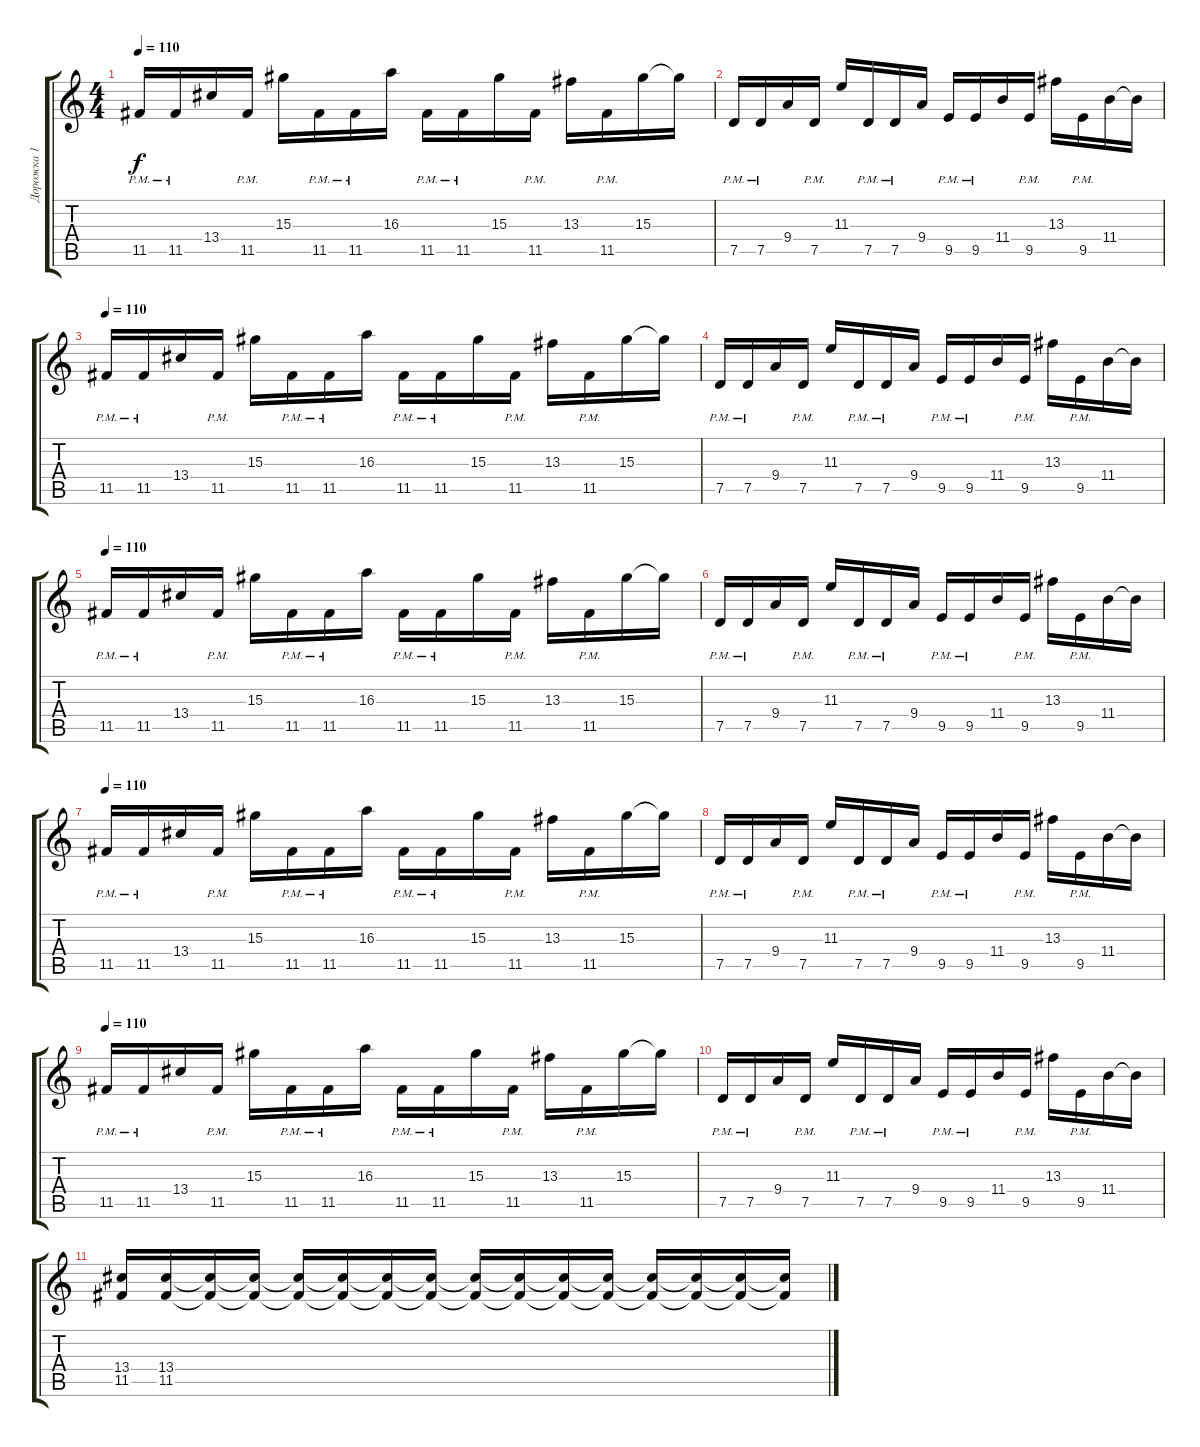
\track ("Дорожка 1" "Дорожка 1") {instrument distortionguitar}
\staff {score tabs}
\tuning (D4 A3 F3 C3 G2 D2) {hide}
\ts (4 4)
\tempo 110
\clef g2
\ks c
11.5{pm}.16{dy f} 11.5{pm}.16 13.4.16 11.5{pm}.16 15.3.16 11.5{pm}.16 11.5{pm}.16 16.3.16 11.5{pm}.16 11.5{pm}.16 15.3.16 11.5{pm}.16 13.3.16 11.5{pm}.16 15.3.16 15.3{t}.16 |
7.5{pm}.16 7.5{pm}.16 9.4.16 7.5{pm}.16 11.3.16 7.5{pm}.16 7.5{pm}.16 9.4.16 9.5{pm}.16 9.5{pm}.16 11.4.16 9.5{pm}.16 13.3.16 9.5{pm}.16 11.4.16 11.4{t}.16 |
\tempo 110
11.5{pm}.16 11.5{pm}.16 13.4.16 11.5{pm}.16 15.3.16 11.5{pm}.16 11.5{pm}.16 16.3.16 11.5{pm}.16 11.5{pm}.16 15.3.16 11.5{pm}.16 13.3.16 11.5{pm}.16 15.3.16 15.3{t}.16 |
7.5{pm}.16 7.5{pm}.16 9.4.16 7.5{pm}.16 11.3.16 7.5{pm}.16 7.5{pm}.16 9.4.16 9.5{pm}.16 9.5{pm}.16 11.4.16 9.5{pm}.16 13.3.16 9.5{pm}.16 11.4.16 11.4{t}.16 |
\tempo 110
11.5{pm}.16 11.5{pm}.16 13.4.16 11.5{pm}.16 15.3.16 11.5{pm}.16 11.5{pm}.16 16.3.16 11.5{pm}.16 11.5{pm}.16 15.3.16 11.5{pm}.16 13.3.16 11.5{pm}.16 15.3.16 15.3{t}.16 |
7.5{pm}.16 7.5{pm}.16 9.4.16 7.5{pm}.16 11.3.16 7.5{pm}.16 7.5{pm}.16 9.4.16 9.5{pm}.16 9.5{pm}.16 11.4.16 9.5{pm}.16 13.3.16 9.5{pm}.16 11.4.16 11.4{t}.16 |
\tempo 110
11.5{pm}.16 11.5{pm}.16 13.4.16 11.5{pm}.16 15.3.16 11.5{pm}.16 11.5{pm}.16 16.3.16 11.5{pm}.16 11.5{pm}.16 15.3.16 11.5{pm}.16 13.3.16 11.5{pm}.16 15.3.16 15.3{t}.16 |
7.5{pm}.16 7.5{pm}.16 9.4.16 7.5{pm}.16 11.3.16 7.5{pm}.16 7.5{pm}.16 9.4.16 9.5{pm}.16 9.5{pm}.16 11.4.16 9.5{pm}.16 13.3.16 9.5{pm}.16 11.4.16 11.4{t}.16 |
\tempo 110
11.5{pm}.16 11.5{pm}.16 13.4.16 11.5{pm}.16 15.3.16 11.5{pm}.16 11.5{pm}.16 16.3.16 11.5{pm}.16 11.5{pm}.16 15.3.16 11.5{pm}.16 13.3.16 11.5{pm}.16 15.3.16 15.3{t}.16 |
7.5{pm}.16 7.5{pm}.16 9.4.16 7.5{pm}.16 11.3.16 7.5{pm}.16 7.5{pm}.16 9.4.16 9.5{pm}.16 9.5{pm}.16 11.4.16 9.5{pm}.16 13.3.16 9.5{pm}.16 11.4.16 11.4{t}.16 |
(13.4 11.5).16 (13.4 11.5).16 (13.4{t} 11.5{t}).16 (13.4{t} 11.5{t}).16 (13.4{t} 11.5{t}).16 (13.4{t} 11.5{t}).16 (13.4{t} 11.5{t}).16 (13.4{t} 11.5{t}).16 (13.4{t} 11.5{t}).16 (13.4{t} 11.5{t}).16 (13.4{t} 11.5{t}).16 (13.4{t} 11.5{t}).16 (13.4{t} 11.5{t}).16 (13.4{t} 11.5{t}).16 (13.4{t} 11.5{t}).16 (13.4{t} 11.5{t}).16
